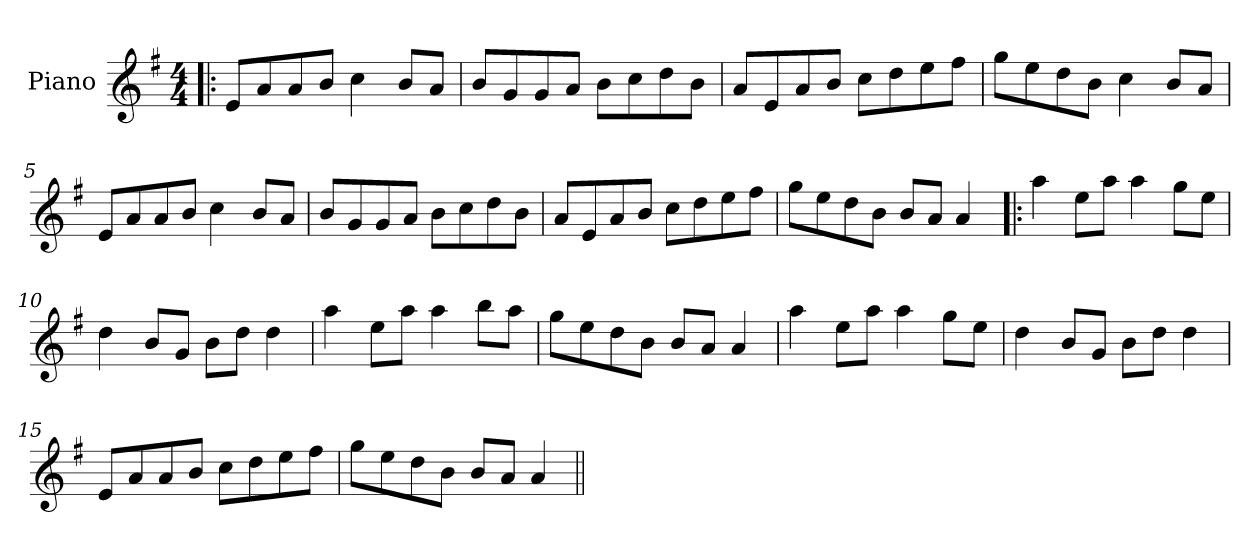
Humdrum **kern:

**kern
*part1
*staff1
*I"Piano
*I'Pno
*clefG2
*k[f#]
*A:dor
*M4/4
=1!|:
8e/L
8a/
8a/
8b/J
4cc\
8b/L
8a/J
=2
8b/L
8g/
8g/
8a/J
8b\L
8cc\
8dd\
8b\J
=3
8a/L
8e/
8a/
8b/J
8cc\L
8dd\
8ee\
8ff#\J
=4
8gg\L
8ee\
8dd\
8b\J
4cc\
8b/L
8a/J
!!LO:LB:g=z
=5
8e/L
8a/
8a/
8b/J
4cc\
8b/L
8a/J
=6
8b/L
8g/
8g/
8a/J
8b\L
8cc\
8dd\
8b\J
=7
8a/L
8e/
8a/
8b/J
8cc\L
8dd\
8ee\
8ff#\J
=8
8gg\L
8ee\
8dd\
8b\J
8b/L
8a/J
4a/
=9!|:
4aa\
8ee\L
8aa\J
4aa\
8gg\L
8ee\J
!!LO:LB:g=z
=10
4dd\
8b/L
8g/J
8b\L
8dd\J
4dd\
=11
4aa\
8ee\L
8aa\J
4aa\
8bb\L
8aa\J
=12
8gg\L
8ee\
8dd\
8b\J
8b/L
8a/J
4a/
=13
4aa\
8ee\L
8aa\J
4aa\
8gg\L
8ee\J
=14
4dd\
8b/L
8g/J
8b\L
8dd\J
4dd\
!!LO:LB:g=z
=15
8e/L
8a/
8a/
8b/J
8cc\L
8dd\
8ee\
8ff#\J
=16
8gg\L
8ee\
8dd\
8b\J
8b/L
8a/J
4a/
=||
*-
